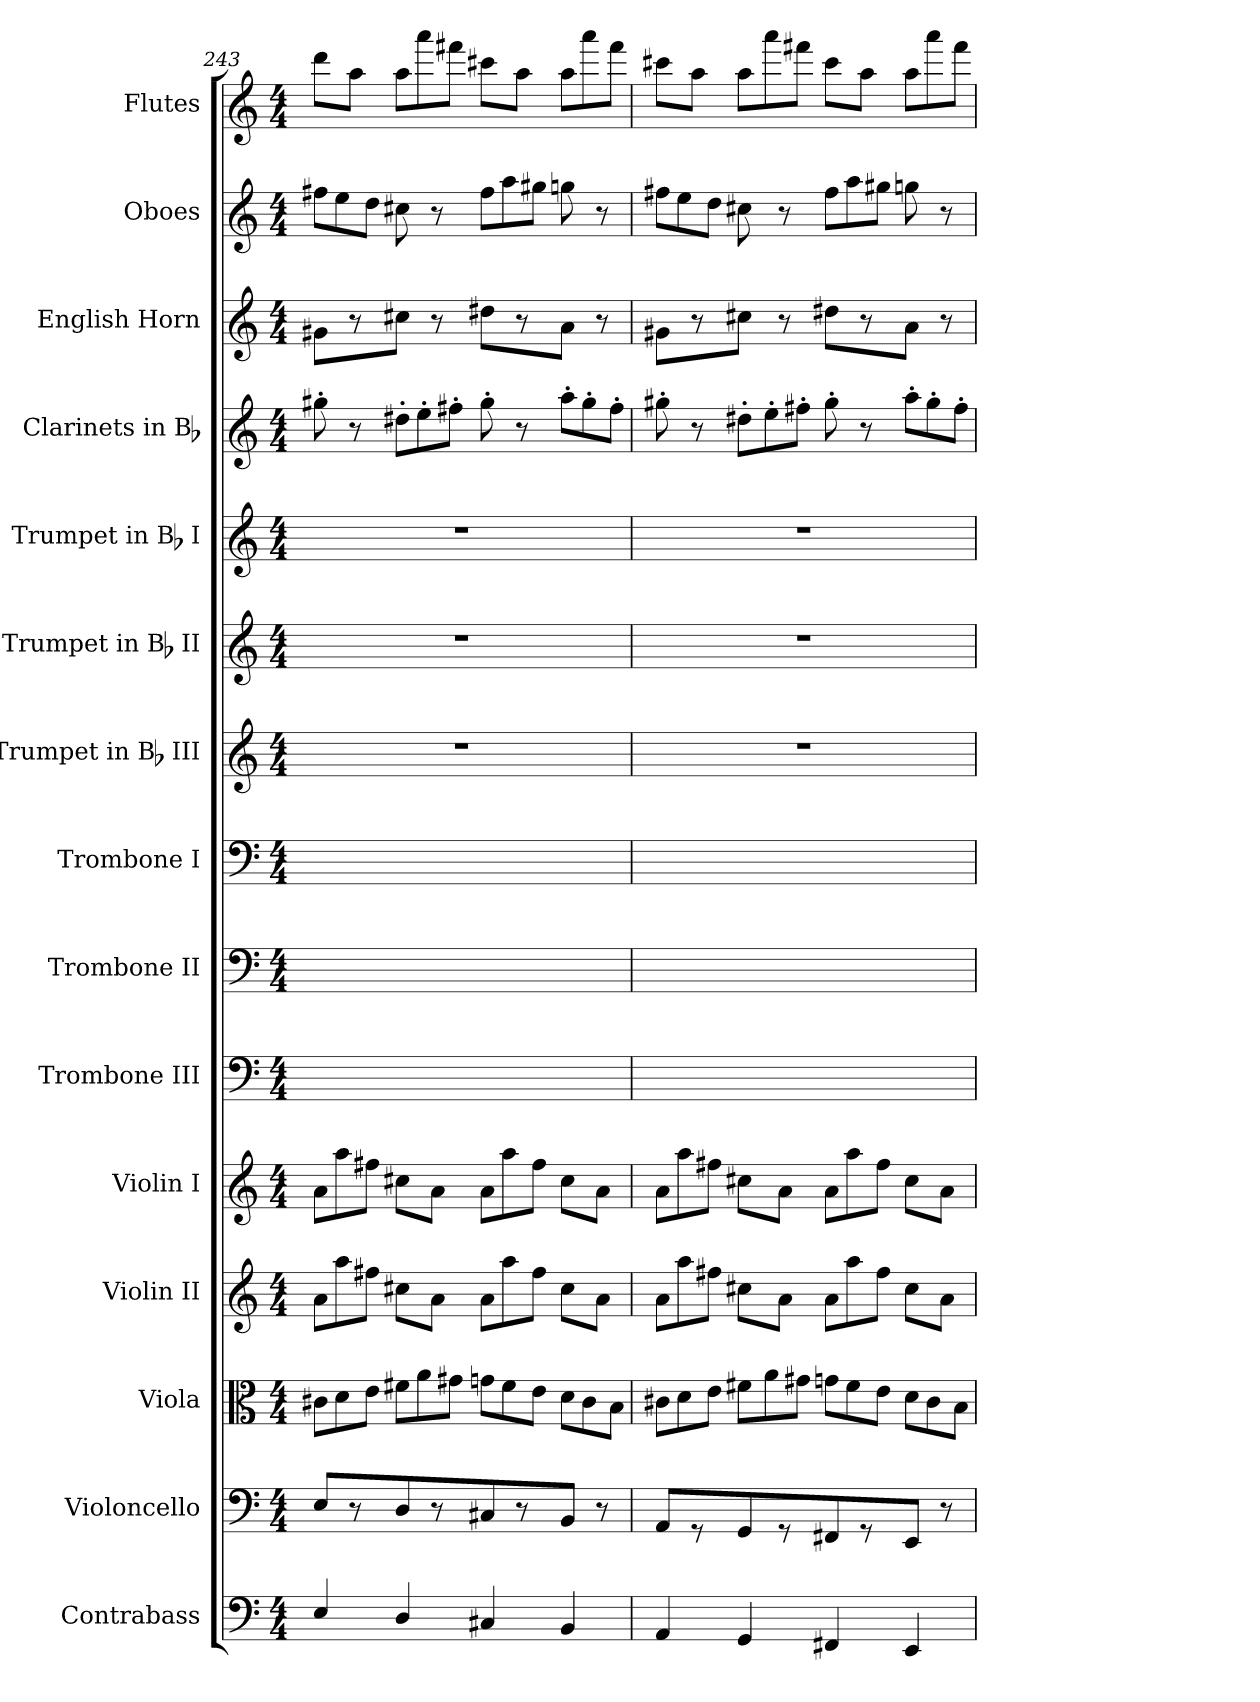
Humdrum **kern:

**kern	**kern	**kern	**kern	**kern	**kern	**kern	**kern	**kern	**kern	**kern	**kern	**kern	**kern	**kern
*part15	*part14	*part13	*part12	*part11	*part10	*part9	*part8	*part7	*part6	*part5	*part4	*part3	*part2	*part1
*staff15	*staff14	*staff13	*staff12	*staff11	*staff10	*staff9	*staff8	*staff7	*staff6	*staff5	*staff4	*staff3	*staff2	*staff1
*I"Contrabass	*I"Violoncello	*I"Viola	*I"Violin II	*I"Violin I	*I"Trombone III	*I"Trombone II	*I"Trombone I	*I"Trumpet in Bb III	*I"Trumpet in Bb II	*I"Trumpet in Bb I	*I"Clarinets in Bb	*I"English Horn	*I"Oboes	*I"Flutes
*I'Cb.	*I'Vc.	*I'Vla.	*I'Vln. II	*I'Vln. I	*I'Tbn. III	*I'Tbn. II	*I'Tbn. I	*I'Tpt. III	*I'Tpt. II	*I'Tpt. I	*I'Cl.	*I'E.H.	*I'Ob.	*I'Fl.
*clefF4	*clefF4	*clefC3	*clefG2	*clefG2	*clefF4	*clefF4	*clefF4	*clefG2	*clefG2	*clefG2	*clefG2	*clefG2	*clefG2	*clefG2
*ITrd7c12	*	*	*	*	*	*	*	*ITrd1c2	*ITrd1c2	*ITrd1c2	*ITrd1c2	*ITrd4c7	*	*
*k[]	*k[]	*k[]	*k[]	*k[]	*k[]	*k[]	*k[]	*k[b-e-]	*k[b-e-]	*k[b-e-]	*k[b-e-]	*k[b-]	*k[]	*k[]
*M4/4	*M4/4	*M4/4	*M4/4	*M4/4	*M4/4	*M4/4	*M4/4	*M4/4	*M4/4	*M4/4	*M4/4	*M4/4	*M4/4	*M4/4
*	*	*Xtuplet	*Xtuplet	*Xtuplet	*	*	*	*	*	*	*	*	*Xtuplet	*
=243	=243	=243	=243	=243	=243	=243	=243	=243	=243	=243	=243	=243	=243	=243
4EE/	8EL	12c#XL	12aL	12aL	4.ryy	4.ryy	4.ryy	1r	1r	1r	8ff#X'	8c#X\L	12ff#XL	8dddL
.	.	12d	12aa	12aa	.	.	.	.	.	.	.	.	12ee	.
.	8r	.	.	.	.	.	.	.	.	.	8r	8r	.	8aaJ
.	.	12eJ	12ff#XJ	12ff#XJ	.	.	.	.	.	.	.	.	12ddJ	.
*	*	*	*	*	*	*	*	*	*	*	*Xtuplet	*	*	*Xtuplet
4DD/	8D	12f#XL	8cc#XL	8cc#XL	.	.	.	.	.	.	12cc#X'L	8f#XJ	8cc#X	12aaL
.	.	12a	.	.	.	.	.	.	.	.	12dd'	.	.	12aaa
.	8r	.	8aJ	8aJ	8ryy	8ryy	8ryy	.	.	.	.	8r	8r	.
.	.	12g#XJ	.	.	.	.	.	.	.	.	12een'J	.	.	12fff#XJ
4CC#X	8C#X	12gnL	12aL	12aL	4ryy	4ryy	4ryy	.	.	.	8ff#'	8g#XL	12ff#L	8ccc#XL
.	.	12f#	12aa	12aa	.	.	.	.	.	.	.	.	12aa	.
.	8r	.	.	.	.	.	.	.	.	.	8r	8r	.	8aaJ
.	.	12eJ	12ff#J	12ff#J	.	.	.	.	.	.	.	.	12gg#XJ	.
4BBB	8BBJ	12dL	8cc#L	8cc#L	4ryy	4ryy	4ryy	.	.	.	12gg'L	8dJ	8ggn	12aaL
.	.	12c#	.	.	.	.	.	.	.	.	12ff#'	.	.	12aaa
.	8r	.	8aJ	8aJ	.	.	.	.	.	.	.	8r	8r	.
.	.	12BJ	.	.	.	.	.	.	.	.	12ee'J	.	.	12fff#J
=244	=244	=244	=244	=244	=244	=244	=244	=244	=244	=244	=244	=244	=244	=244
4AAA	8AAL	12c#XL	12aL	12aL	4ryy	4ryy	4ryy	1r	1r	1r	8ff#X'	8c#X\L	12ff#XL	8ccc#XL
.	.	12d	12aa	12aa	.	.	.	.	.	.	.	.	12ee	.
.	8r	.	.	.	.	.	.	.	.	.	8r	8r	.	8aaJ
.	.	12eJ	12ff#XJ	12ff#XJ	.	.	.	.	.	.	.	.	12ddJ	.
4GGG	8GG	12f#XL	8cc#XL	8cc#XL	16ryy	16ryy	16ryy	.	.	.	12cc#X'L	8f#XJ	8cc#X	12aaL
.	.	.	.	.	8.ryy	8.ryy	8.ryy	.	.	.	.	.	.	.
.	.	12a	.	.	.	.	.	.	.	.	12dd'	.	.	12aaa
.	8r	.	8aJ	8aJ	.	.	.	.	.	.	.	8r	8r	.
.	.	12g#XJ	.	.	.	.	.	.	.	.	12een'J	.	.	12fff#XJ
4FFF#X	8FF#X	12gnL	12aL	12aL	2ryy	2ryy	2ryy	.	.	.	8ff#'	8g#XL	12ff#L	8ccc#L
.	.	12f#	12aa	12aa	.	.	.	.	.	.	.	.	12aa	.
.	8r	.	.	.	.	.	.	.	.	.	8r	8r	.	8aaJ
.	.	12eJ	12ff#J	12ff#J	.	.	.	.	.	.	.	.	12gg#XJ	.
4EEE	8EEJ	12dL	8cc#L	8cc#L	.	.	.	.	.	.	12gg'L	8dJ	8ggn	12aaL
.	.	12c#	.	.	.	.	.	.	.	.	12ff#'	.	.	12aaa
.	8r	.	8aJ	8aJ	.	.	.	.	.	.	.	8r	8r	.
.	.	12BJ	.	.	.	.	.	.	.	.	12ee'J	.	.	12fff#J
=	=	=	=	=	=	=	=	=	=	=	=	=	=	=
*-	*-	*-	*-	*-	*-	*-	*-	*-	*-	*-	*-	*-	*-	*-
